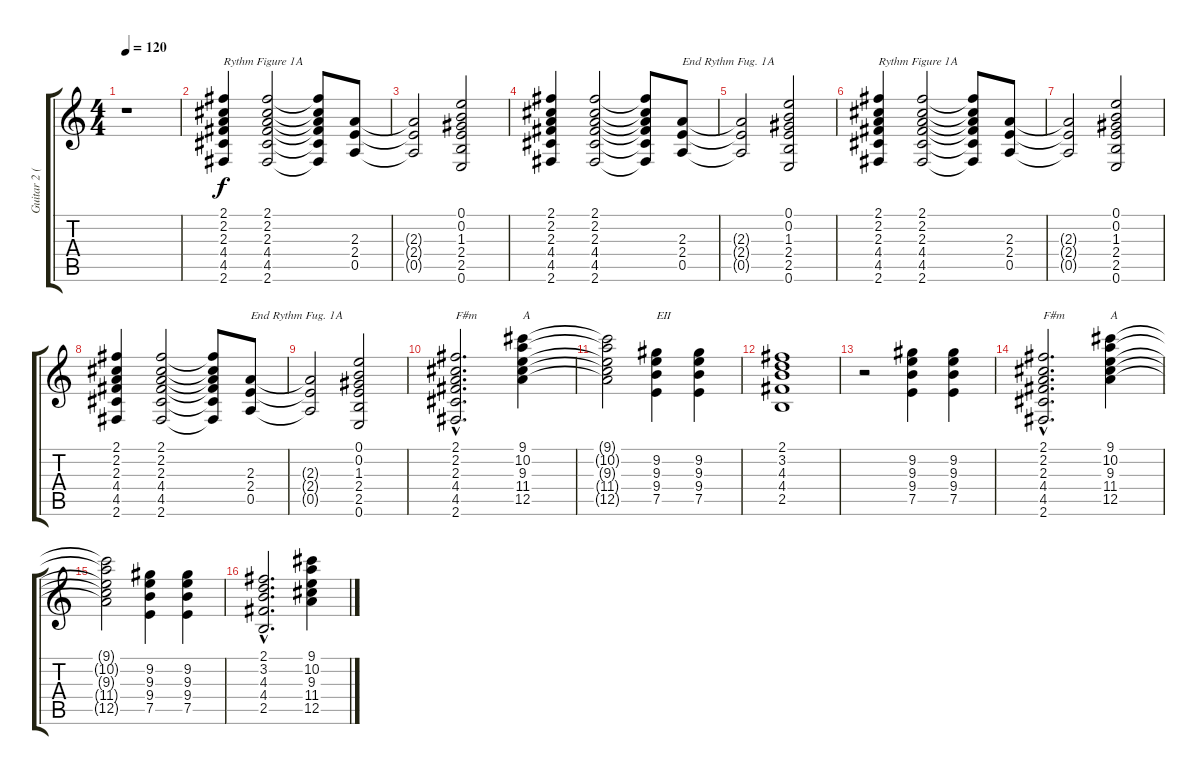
\track ("Guitar 2 (Backing)" "Guitar 2 (") {instrument acousticguitarnylon}
\staff {score tabs}
\tuning (E4 B3 G3 D3 A2 E2) {hide}
\ts (4 4)
\tempo 120
\clef g2
\ks c
r.1{dy f instrument acousticguitarnylon} |
(2.1 2.2 2.3 4.4 4.5 2.6).4{txt "Rythm Figure 1A"} (2.1 2.2 2.3 4.4 4.5 2.6).2 (2.1{t} 2.2{t} 2.3{t} 4.4{t} 4.5{t} 2.6{t}).8 (2.3 2.4 0.5).8 |
(2.3{t} 2.4{t} 0.5{t}).2 (0.1 0.2 1.3 2.4 2.5 0.6).2 |
(2.1 2.2 2.3 4.4 4.5 2.6).4 (2.1 2.2 2.3 4.4 4.5 2.6).2 (2.1{t} 2.2{t} 2.3{t} 4.4{t} 4.5{t} 2.6{t}).8 (2.3 2.4 0.5).8{txt "End Rythm Fug. 1A"} |
(2.3{t} 2.4{t} 0.5{t}).2 (0.1 0.2 1.3 2.4 2.5 0.6).2 |
(2.1 2.2 2.3 4.4 4.5 2.6).4{txt "Rythm Figure 1A"} (2.1 2.2 2.3 4.4 4.5 2.6).2 (2.1{t} 2.2{t} 2.3{t} 4.4{t} 4.5{t} 2.6{t}).8 (2.3 2.4 0.5).8 |
(2.3{t} 2.4{t} 0.5{t}).2 (0.1 0.2 1.3 2.4 2.5 0.6).2 |
(2.1 2.2 2.3 4.4 4.5 2.6).4 (2.1 2.2 2.3 4.4 4.5 2.6).2 (2.1{t} 2.2{t} 2.3{t} 4.4{t} 4.5{t} 2.6{t}).8 (2.3 2.4 0.5).8{txt "End Rythm Fug. 1A"} |
(2.3{t} 2.4{t} 0.5{t}).2 (0.1 0.2 1.3 2.4 2.5 0.6).2 |
(2.1{hac} 2.2{hac} 2.3{hac} 4.4{hac} 4.5{hac} 2.6{hac}).2{d txt "F#m"} (9.1 10.2 9.3 11.4 12.5).4{txt "A"} |
(9.1{t} 10.2{t} 9.3{t} 11.4{t} 12.5{t}).2 (9.2 9.3 9.4 7.5).4{txt "EII"} (9.2 9.3 9.4 7.5).4 |
(2.1 3.2 4.3 4.4 2.5).1 |
r.2 (9.2 9.3 9.4 7.5).4 (9.2 9.3 9.4 7.5).4 |
(2.1{hac} 2.2{hac} 2.3{hac} 4.4{hac} 4.5{hac} 2.6{hac}).2{d txt "F#m"} (9.1 10.2 9.3 11.4 12.5).4{txt "A"} |
(9.1{t} 10.2{t} 9.3{t} 11.4{t} 12.5{t}).2 (9.2 9.3 9.4 7.5).4 (9.2 9.3 9.4 7.5).4 |
(2.1{hac} 3.2{hac} 4.3{hac} 4.4{hac} 2.5{hac}).2{d} (9.1 10.2 9.3 11.4 12.5).4
